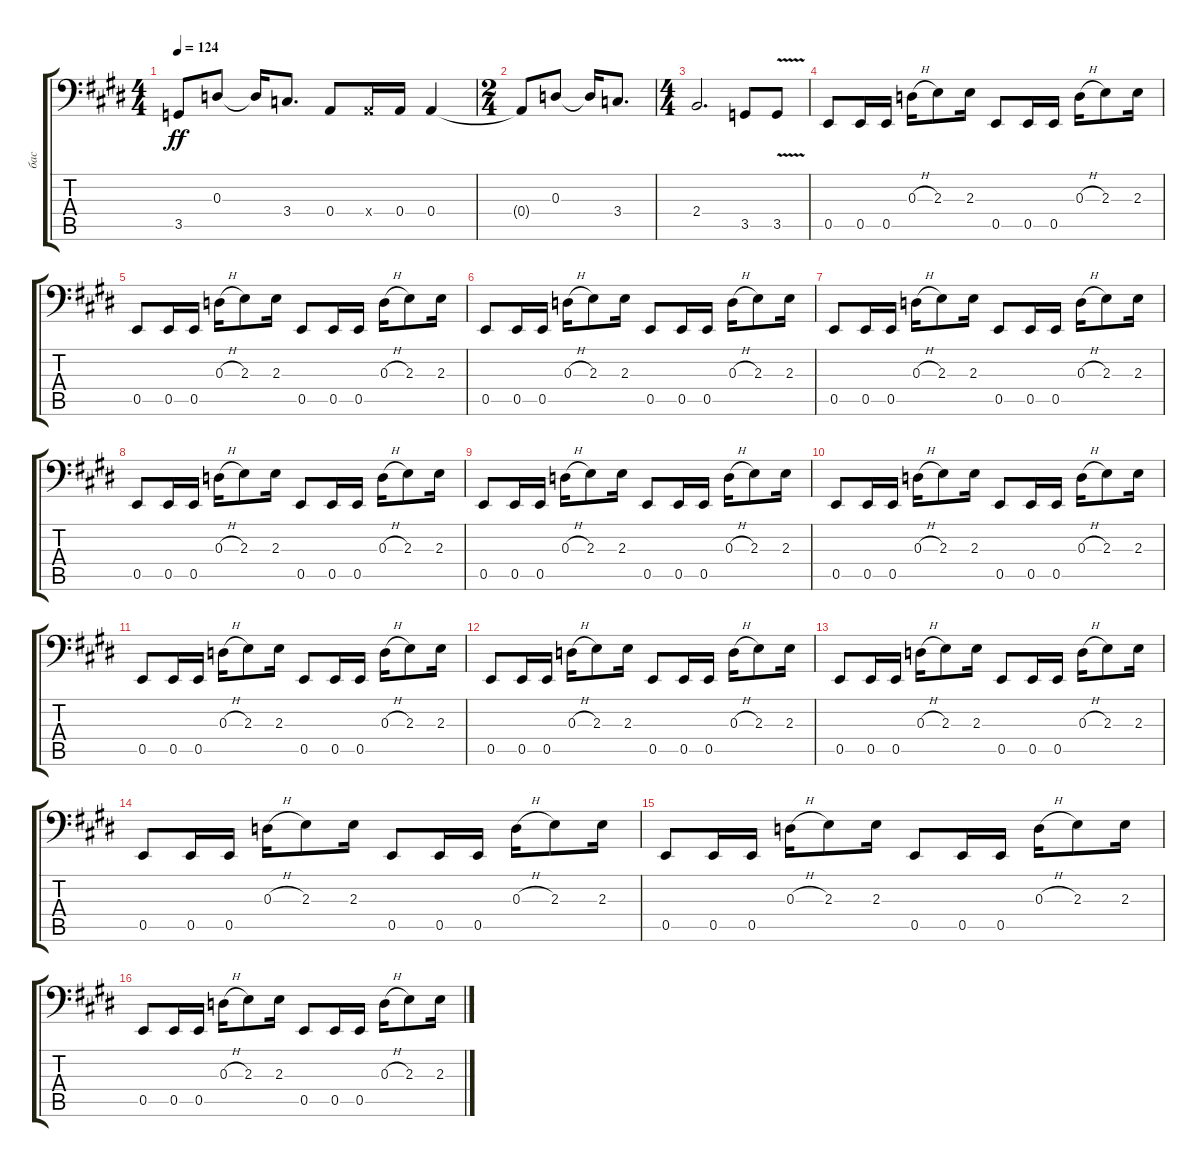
\track ("бас" "бас") {instrument electricbassfinger}
\staff {score tabs}
\tuning (C3 G2 D2 A1 E1 B0) {hide}
\ts (4 4)
\tempo 124
\clef f4
\ks e
3.5{t}.8{dy ff} 0.3.8 0.3{t}.16 3.4.8{d} 0.4.8 0.4{x}.16 0.4.16 0.4.4 |
\ts (2 4)
0.4{t}.8 0.3.8 0.3{t}.16 3.4.8{d} |
\ts (4 4)
2.4.2{d} 3.5.8 3.5{v}.8 |
0.5.8 0.5.16 0.5.16 0.3{h}.16 2.3.8 2.3.16 0.5.8 0.5.16 0.5.16 0.3{h}.16 2.3.8 2.3.16 |
0.5.8 0.5.16 0.5.16 0.3{h}.16 2.3.8 2.3.16 0.5.8 0.5.16 0.5.16 0.3{h}.16 2.3.8 2.3.16 |
0.5.8 0.5.16 0.5.16 0.3{h}.16 2.3.8 2.3.16 0.5.8 0.5.16 0.5.16 0.3{h}.16 2.3.8 2.3.16 |
0.5.8 0.5.16 0.5.16 0.3{h}.16 2.3.8 2.3.16 0.5.8 0.5.16 0.5.16 0.3{h}.16 2.3.8 2.3.16 |
0.5.8 0.5.16 0.5.16 0.3{h}.16 2.3.8 2.3.16 0.5.8 0.5.16 0.5.16 0.3{h}.16 2.3.8 2.3.16 |
0.5.8 0.5.16 0.5.16 0.3{h}.16 2.3.8 2.3.16 0.5.8 0.5.16 0.5.16 0.3{h}.16 2.3.8 2.3.16 |
0.5.8 0.5.16 0.5.16 0.3{h}.16 2.3.8 2.3.16 0.5.8 0.5.16 0.5.16 0.3{h}.16 2.3.8 2.3.16 |
0.5.8 0.5.16 0.5.16 0.3{h}.16 2.3.8 2.3.16 0.5.8 0.5.16 0.5.16 0.3{h}.16 2.3.8 2.3.16 |
0.5.8 0.5.16 0.5.16 0.3{h}.16 2.3.8 2.3.16 0.5.8 0.5.16 0.5.16 0.3{h}.16 2.3.8 2.3.16 |
0.5.8 0.5.16 0.5.16 0.3{h}.16 2.3.8 2.3.16 0.5.8 0.5.16 0.5.16 0.3{h}.16 2.3.8 2.3.16 |
0.5.8 0.5.16 0.5.16 0.3{h}.16 2.3.8 2.3.16 0.5.8 0.5.16 0.5.16 0.3{h}.16 2.3.8 2.3.16 |
0.5.8 0.5.16 0.5.16 0.3{h}.16 2.3.8 2.3.16 0.5.8 0.5.16 0.5.16 0.3{h}.16 2.3.8 2.3.16 |
0.5.8 0.5.16 0.5.16 0.3{h}.16 2.3.8 2.3.16 0.5.8 0.5.16 0.5.16 0.3{h}.16 2.3.8 2.3.16
